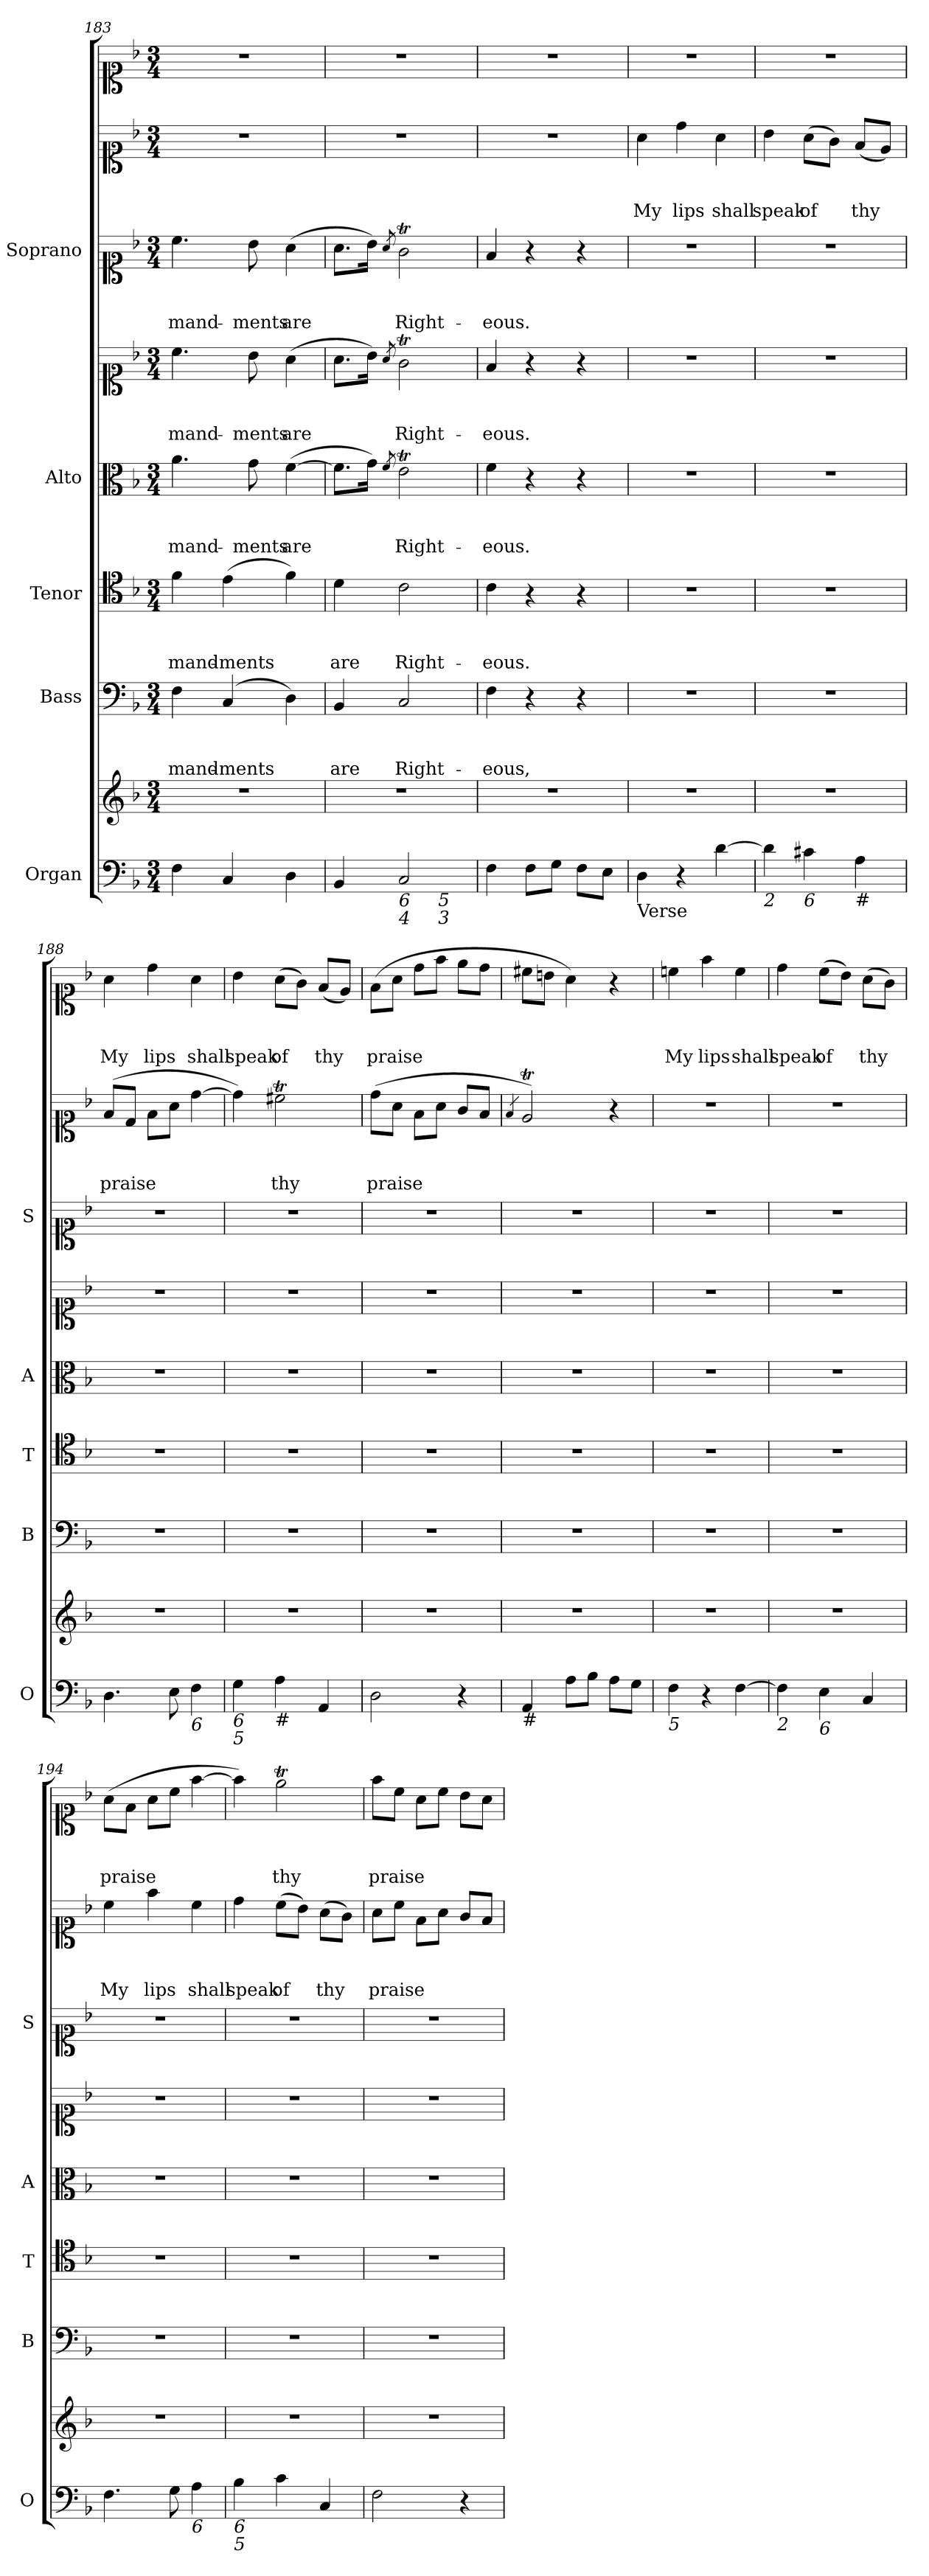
**kern	**kern	**kern	**text	**text	**text	**kern	**text	**text	**text	**kern	**text	**text	**text	**kern	**text	**text	**text	**kern	**text	**text	**text	**kern	**text	**text	**text	**kern	**text	**text	**text
*part8	*part8	*part7	*part7	*part7	*part7	*part6	*part6	*part6	*part6	*part5	*part5	*part5	*part5	*part4	*part4	*part4	*part4	*part3	*part3	*part3	*part3	*part2	*part2	*part2	*part2	*part1	*part1	*part1	*part1
*staff9	*staff8	*staff7	*staff7	*staff7	*staff7	*staff6	*staff6	*staff6	*staff6	*staff5	*staff5	*staff5	*staff5	*staff4	*staff4	*staff4	*staff4	*staff3	*staff3	*staff3	*staff3	*staff2	*staff2	*staff2	*staff2	*staff1	*staff1	*staff1	*staff1
*I"Organ	*	*I"Bass	*	*	*	*I"Tenor	*	*	*	*I"Alto	*	*	*	*	*	*	*	*I"Soprano	*	*	*	*	*	*	*	*	*	*	*
*I'O	*	*I'B	*	*	*	*I'T	*	*	*	*I'A	*	*	*	*	*	*	*	*I'S	*	*	*	*	*	*	*	*	*	*	*
*clefF4	*clefG2	*clefF4	*	*	*	*clefC4	*	*	*	*clefC3	*	*	*	*clefC1	*	*	*	*clefC1	*	*	*	*clefC1	*	*	*	*clefC1	*	*	*
*k[b-]	*k[b-]	*k[b-]	*	*	*	*k[b-]	*	*	*	*k[b-]	*	*	*	*k[b-]	*	*	*	*k[b-]	*	*	*	*k[b-]	*	*	*	*k[b-]	*	*	*
*d:	*d:	*d:	*	*	*	*d:	*	*	*	*d:	*	*	*	*d:	*	*	*	*d:	*	*	*	*d:	*	*	*	*d:	*	*	*
*M3/4	*M3/4	*M3/4	*	*	*	*M3/4	*	*	*	*M3/4	*	*	*	*M3/4	*	*	*	*M3/4	*	*	*	*M3/4	*	*	*	*M3/4	*	*	*
=183	=183	=183	=183	=183	=183	=183	=183	=183	=183	=183	=183	=183	=183	=183	=183	=183	=183	=183	=183	=183	=183	=183	=183	=183	=183	=183	=183	=183	=183
!	!	!	!	!	!LO:LY:b	!	!	!	!LO:LY:b	!	!	!	!LO:LY:b	!	!	!	!LO:LY:b	!	!	!	!LO:LY:b	!	!	!	!	!	!	!	!
4F\	2.r	4F\	.	.	-mand-	4f\	.	.	-mand-	4.a\	.	.	-mand-	4.cc\	.	.	-mand-	4.cc\	.	.	-mand-	2.r	.	.	.	2.r	.	.	.
!	!	!	!	!	!LO:LY:b	!	!	!	!LO:LY:b	!	!	!	!	!	!	!	!	!	!	!	!	!	!	!	!	!	!	!	!
4C/	.	(4C/	.	.	-ments	(>4e\	.	.	-ments	.	.	.	.	.	.	.	.	.	.	.	.	.	.	.	.	.	.	.	.
!	!	!	!	!	!	!	!	!	!	!	!	!	!LO:LY:b	!	!	!	!LO:LY:b	!	!	!	!LO:LY:b	!	!	!	!	!	!	!	!
.	.	.	.	.	.	.	.	.	.	8g\	.	.	-ments	8b-\	.	.	-ments	8b-\	.	.	-ments	.	.	.	.	.	.	.	.
!	!	!	!	!	!	!	!	!	!	!	!	!	!LO:LY:b	!	!	!	!LO:LY:b	!	!	!	!LO:LY:b	!	!	!	!	!	!	!	!
4D\	.	4D\)	.	.	.	4f\)	.	.	.	(>[4f\	.	.	are	(>4a\	.	.	are	(>4a\	.	.	are	.	.	.	.	.	.	.	.
=184	=184	=184	=184	=184	=184	=184	=184	=184	=184	=184	=184	=184	=184	=184	=184	=184	=184	=184	=184	=184	=184	=184	=184	=184	=184	=184	=184	=184	=184
!LO:TX:b:i:t=7	!	!	!	!	!	!	!	!	!	!	!	!	!	!	!	!	!	!	!	!	!	!	!	!	!	!	!	!	!
!	!	!	!	!	!LO:LY:b	!	!	!	!LO:LY:b	!	!	!	!	!	!	!	!	!	!	!	!	!	!	!	!	!	!	!	!
*^	*	*	*	*	*	*	*	*	*	*	*	*	*	*	*	*	*	*	*	*	*	*	*	*	*	*	*	*	*
4BB-/	2ryy	2.r	4BB-/	.	.	are	4d\	.	.	are	8.f\L]	.	.	.	8.a\L	.	.	.	8.a\L	.	.	.	2.r	.	.	.	2.r	.	.	.
.	.	.	.	.	.	.	.	.	.	.	16g\Jk)	.	.	.	16b-\Jk)	.	.	.	16b-\Jk)	.	.	.	.	.	.	.	.	.	.	.
.	.	.	.	.	.	.	.	.	.	.	8qf/	.	.	.	8qa/	.	.	.	8qa/	.	.	.	.	.	.	.	.	.	.	.
!LO:TX:b:i:t=6	!	!	!	!	!	!	!	!	!	!	!	!	!	!	!	!	!	!	!	!	!	!	!	!	!	!	!	!	!	!
!LO:TX:b:i:t=4	!	!	!	!	!	!	!	!	!	!	!	!	!	!	!	!	!	!	!	!	!	!	!	!	!	!	!	!	!	!
!	!	!	!	!	!	!LO:LY:b	!	!	!	!LO:LY:b	!	!	!	!LO:LY:b	!	!	!	!LO:LY:b	!	!	!	!LO:LY:b	!	!	!	!	!	!	!	!
2C/	.	.	2C/	.	.	Right-	2c\	.	.	Right-	2et\	.	.	Right-	2gT\	.	.	Right-	2gT\	.	.	Right-	.	.	.	.	.	.	.	.
!	!LO:TX:b:i:t=5	!	!	!	!	!	!	!	!	!	!	!	!	!	!	!	!	!	!	!	!	!	!	!	!	!	!	!	!	!
!	!LO:TX:b:i:t=3	!	!	!	!	!	!	!	!	!	!	!	!	!	!	!	!	!	!	!	!	!	!	!	!	!	!	!	!	!
.	4ryy	.	.	.	.	.	.	.	.	.	.	.	.	.	.	.	.	.	.	.	.	.	.	.	.	.	.	.	.	.
=185	=185	=185	=185	=185	=185	=185	=185	=185	=185	=185	=185	=185	=185	=185	=185	=185	=185	=185	=185	=185	=185	=185	=185	=185	=185	=185	=185	=185	=185	=185
!	!	!	!	!	!	!LO:LY:b	!	!	!	!LO:LY:b	!	!	!	!LO:LY:b	!	!	!	!LO:LY:b	!	!	!	!LO:LY:b	!	!	!	!	!	!	!	!
*v	*v	*	*	*	*	*	*	*	*	*	*	*	*	*	*	*	*	*	*	*	*	*	*	*	*	*	*	*	*	*
4F\	2.r	4F\	.	.	-eous,	4c\	.	.	-eous.	4f\	.	.	-eous.	4f/	.	.	-eous.	4f/	.	.	-eous.	2.r	.	.	.	2.r	.	.	.
8F\L	.	4r	.	.	.	4r	.	.	.	4r	.	.	.	4r	.	.	.	4r	.	.	.	.	.	.	.	.	.	.	.
8G\J	.	.	.	.	.	.	.	.	.	.	.	.	.	.	.	.	.	.	.	.	.	.	.	.	.	.	.	.	.
8F\L	.	4r	.	.	.	4r	.	.	.	4r	.	.	.	4r	.	.	.	4r	.	.	.	.	.	.	.	.	.	.	.
8E\J	.	.	.	.	.	.	.	.	.	.	.	.	.	.	.	.	.	.	.	.	.	.	.	.	.	.	.	.	.
=186	=186	=186	=186	=186	=186	=186	=186	=186	=186	=186	=186	=186	=186	=186	=186	=186	=186	=186	=186	=186	=186	=186	=186	=186	=186	=186	=186	=186	=186
!LO:TX:b:t=Verse	!	!	!	!	!	!	!	!	!	!	!	!	!	!	!	!	!	!	!	!	!	!	!	!	!	!	!	!	!
!	!	!	!	!	!	!	!	!	!	!	!	!	!	!	!	!	!	!	!	!	!	!	!	!	!LO:LY:b	!	!	!	!
4D\	2.r	2.r	.	.	.	2.r	.	.	.	2.r	.	.	.	2.r	.	.	.	2.r	.	.	.	4a\	.	.	My	2.r	.	.	.
!	!	!	!	!	!	!	!	!	!	!	!	!	!	!	!	!	!	!	!	!	!	!	!	!	!LO:LY:b	!	!	!	!
4r	.	.	.	.	.	.	.	.	.	.	.	.	.	.	.	.	.	.	.	.	.	4dd\	.	.	lips	.	.	.	.
!	!	!	!	!	!	!	!	!	!	!	!	!	!	!	!	!	!	!	!	!	!	!	!	!	!LO:LY:b	!	!	!	!
[4d\	.	.	.	.	.	.	.	.	.	.	.	.	.	.	.	.	.	.	.	.	.	4a\	.	.	shall	.	.	.	.
=187	=187	=187	=187	=187	=187	=187	=187	=187	=187	=187	=187	=187	=187	=187	=187	=187	=187	=187	=187	=187	=187	=187	=187	=187	=187	=187	=187	=187	=187
!LO:TX:b:i:t=2	!	!	!	!	!	!	!	!	!	!	!	!	!	!	!	!	!	!	!	!	!	!	!	!	!	!	!	!	!
!	!	!	!	!	!	!	!	!	!	!	!	!	!	!	!	!	!	!	!	!	!	!	!	!	!LO:LY:b	!	!	!	!
4d\]	2.r	2.r	.	.	.	2.r	.	.	.	2.r	.	.	.	2.r	.	.	.	2.r	.	.	.	4b-\	.	.	speak	2.r	.	.	.
!LO:TX:b:i:t=6	!	!	!	!	!	!	!	!	!	!	!	!	!	!	!	!	!	!	!	!	!	!	!	!	!	!	!	!	!
!	!	!	!	!	!	!	!	!	!	!	!	!	!	!	!	!	!	!	!	!	!	!	!	!	!LO:LY:b	!	!	!	!
4c#X\	.	.	.	.	.	.	.	.	.	.	.	.	.	.	.	.	.	.	.	.	.	(>8a\L	.	.	of	.	.	.	.
.	.	.	.	.	.	.	.	.	.	.	.	.	.	.	.	.	.	.	.	.	.	8g\J)	.	.	.	.	.	.	.
!LO:TX:b:t=#	!	!	!	!	!	!	!	!	!	!	!	!	!	!	!	!	!	!	!	!	!	!	!	!	!	!	!	!	!
!	!	!	!	!	!	!	!	!	!	!	!	!	!	!	!	!	!	!	!	!	!	!	!	!	!LO:LY:b	!	!	!	!
4A\	.	.	.	.	.	.	.	.	.	.	.	.	.	.	.	.	.	.	.	.	.	(<8f/L	.	.	thy	.	.	.	.
.	.	.	.	.	.	.	.	.	.	.	.	.	.	.	.	.	.	.	.	.	.	8e/J)	.	.	.	.	.	.	.
=188	=188	=188	=188	=188	=188	=188	=188	=188	=188	=188	=188	=188	=188	=188	=188	=188	=188	=188	=188	=188	=188	=188	=188	=188	=188	=188	=188	=188	=188
!	!	!	!	!	!	!	!	!	!	!	!	!	!	!	!	!	!	!	!	!	!	!	!	!	!LO:LY:b	!	!	!	!LO:LY:b
4.D\	2.r	2.r	.	.	.	2.r	.	.	.	2.r	.	.	.	2.r	.	.	.	2.r	.	.	.	(>8f/L	.	.	praise	4a\	.	.	My
.	.	.	.	.	.	.	.	.	.	.	.	.	.	.	.	.	.	.	.	.	.	8d/J	.	.	.	.	.	.	.
!	!	!	!	!	!	!	!	!	!	!	!	!	!	!	!	!	!	!	!	!	!	!	!	!	!	!	!	!	!LO:LY:b
.	.	.	.	.	.	.	.	.	.	.	.	.	.	.	.	.	.	.	.	.	.	8f\L	.	.	.	4dd\	.	.	lips
8E\	.	.	.	.	.	.	.	.	.	.	.	.	.	.	.	.	.	.	.	.	.	8a\J	.	.	.	.	.	.	.
!LO:TX:b:i:t=6	!	!	!	!	!	!	!	!	!	!	!	!	!	!	!	!	!	!	!	!	!	!	!	!	!	!	!	!	!
!	!	!	!	!	!	!	!	!	!	!	!	!	!	!	!	!	!	!	!	!	!	!	!	!	!	!	!	!	!LO:LY:b
4F\	.	.	.	.	.	.	.	.	.	.	.	.	.	.	.	.	.	.	.	.	.	[4dd\	.	.	.	4a\	.	.	shall
=189	=189	=189	=189	=189	=189	=189	=189	=189	=189	=189	=189	=189	=189	=189	=189	=189	=189	=189	=189	=189	=189	=189	=189	=189	=189	=189	=189	=189	=189
!LO:TX:b:i:t=6	!	!	!	!	!	!	!	!	!	!	!	!	!	!	!	!	!	!	!	!	!	!	!	!	!	!	!	!	!
!LO:TX:b:i:t=5	!	!	!	!	!	!	!	!	!	!	!	!	!	!	!	!	!	!	!	!	!	!	!	!	!	!	!	!	!
!	!	!	!	!	!	!	!	!	!	!	!	!	!	!	!	!	!	!	!	!	!	!	!	!	!	!	!	!	!LO:LY:b
4G\	2.r	2.r	.	.	.	2.r	.	.	.	2.r	.	.	.	2.r	.	.	.	2.r	.	.	.	4dd\])	.	.	.	4b-\	.	.	speak
!LO:TX:b:t=#	!	!	!	!	!	!	!	!	!	!	!	!	!	!	!	!	!	!	!	!	!	!	!	!	!	!	!	!	!
!	!	!	!	!	!	!	!	!	!	!	!	!	!	!	!	!	!	!	!	!	!	!	!	!	!LO:LY:b	!	!	!	!LO:LY:b
4A\	.	.	.	.	.	.	.	.	.	.	.	.	.	.	.	.	.	.	.	.	.	2cc#Xt\	.	.	thy	(>8a\L	.	.	of
.	.	.	.	.	.	.	.	.	.	.	.	.	.	.	.	.	.	.	.	.	.	.	.	.	.	8g\J)	.	.	.
!	!	!	!	!	!	!	!	!	!	!	!	!	!	!	!	!	!	!	!	!	!	!	!	!	!	!	!	!	!LO:LY:b
4AA/	.	.	.	.	.	.	.	.	.	.	.	.	.	.	.	.	.	.	.	.	.	.	.	.	.	(<8f/L	.	.	thy
.	.	.	.	.	.	.	.	.	.	.	.	.	.	.	.	.	.	.	.	.	.	.	.	.	.	8e/J)	.	.	.
!!LO:LB:g=z
=190	=190	=190	=190	=190	=190	=190	=190	=190	=190	=190	=190	=190	=190	=190	=190	=190	=190	=190	=190	=190	=190	=190	=190	=190	=190	=190	=190	=190	=190
!	!	!	!	!	!	!	!	!	!	!	!	!	!	!	!	!	!	!	!	!	!	!	!	!	!LO:LY:b	!	!	!	!LO:LY:b
2D\	2.r	2.r	.	.	.	2.r	.	.	.	2.r	.	.	.	2.r	.	.	.	2.r	.	.	.	(>8dd\L	.	.	praise	(>8f\L	.	.	praise
.	.	.	.	.	.	.	.	.	.	.	.	.	.	.	.	.	.	.	.	.	.	8a\J	.	.	.	8a\J	.	.	.
.	.	.	.	.	.	.	.	.	.	.	.	.	.	.	.	.	.	.	.	.	.	8f\L	.	.	.	8dd\L	.	.	.
.	.	.	.	.	.	.	.	.	.	.	.	.	.	.	.	.	.	.	.	.	.	8a\J	.	.	.	8ff\J	.	.	.
4r	.	.	.	.	.	.	.	.	.	.	.	.	.	.	.	.	.	.	.	.	.	8g/L	.	.	.	8ee\L	.	.	.
.	.	.	.	.	.	.	.	.	.	.	.	.	.	.	.	.	.	.	.	.	.	8f/J	.	.	.	8dd\J	.	.	.
=191	=191	=191	=191	=191	=191	=191	=191	=191	=191	=191	=191	=191	=191	=191	=191	=191	=191	=191	=191	=191	=191	=191	=191	=191	=191	=191	=191	=191	=191
.	.	.	.	.	.	.	.	.	.	.	.	.	.	.	.	.	.	.	.	.	.	4qf/	.	.	.	.	.	.	.
!LO:TX:b:t=#	!	!	!	!	!	!	!	!	!	!	!	!	!	!	!	!	!	!	!	!	!	!	!	!	!	!	!	!	!
4AA/	2.r	2.r	.	.	.	2.r	.	.	.	2.r	.	.	.	2.r	.	.	.	2.r	.	.	.	2et/)	.	.	.	8cc#X\L	.	.	.
.	.	.	.	.	.	.	.	.	.	.	.	.	.	.	.	.	.	.	.	.	.	.	.	.	.	8bn\J	.	.	.
8A\L	.	.	.	.	.	.	.	.	.	.	.	.	.	.	.	.	.	.	.	.	.	.	.	.	.	4a\)	.	.	.
8B-\J	.	.	.	.	.	.	.	.	.	.	.	.	.	.	.	.	.	.	.	.	.	.	.	.	.	.	.	.	.
8A\L	.	.	.	.	.	.	.	.	.	.	.	.	.	.	.	.	.	.	.	.	.	4r	.	.	.	4r	.	.	.
8G\J	.	.	.	.	.	.	.	.	.	.	.	.	.	.	.	.	.	.	.	.	.	.	.	.	.	.	.	.	.
=192	=192	=192	=192	=192	=192	=192	=192	=192	=192	=192	=192	=192	=192	=192	=192	=192	=192	=192	=192	=192	=192	=192	=192	=192	=192	=192	=192	=192	=192
!LO:TX:b:i:t=5	!	!	!	!	!	!	!	!	!	!	!	!	!	!	!	!	!	!	!	!	!	!	!	!	!	!	!	!	!
!	!	!	!	!	!	!	!	!	!	!	!	!	!	!	!	!	!	!	!	!	!	!	!	!	!	!	!	!	!LO:LY:b
4F\	2.r	2.r	.	.	.	2.r	.	.	.	2.r	.	.	.	2.r	.	.	.	2.r	.	.	.	2.r	.	.	.	4ccn\	.	.	My
!	!	!	!	!	!	!	!	!	!	!	!	!	!	!	!	!	!	!	!	!	!	!	!	!	!	!	!	!	!LO:LY:b
4r	.	.	.	.	.	.	.	.	.	.	.	.	.	.	.	.	.	.	.	.	.	.	.	.	.	4ff\	.	.	lips
!	!	!	!	!	!	!	!	!	!	!	!	!	!	!	!	!	!	!	!	!	!	!	!	!	!	!	!	!	!LO:LY:b
[4F\	.	.	.	.	.	.	.	.	.	.	.	.	.	.	.	.	.	.	.	.	.	.	.	.	.	4cc\	.	.	shall
=193	=193	=193	=193	=193	=193	=193	=193	=193	=193	=193	=193	=193	=193	=193	=193	=193	=193	=193	=193	=193	=193	=193	=193	=193	=193	=193	=193	=193	=193
!LO:TX:b:i:t=2	!	!	!	!	!	!	!	!	!	!	!	!	!	!	!	!	!	!	!	!	!	!	!	!	!	!	!	!	!
!	!	!	!	!	!	!	!	!	!	!	!	!	!	!	!	!	!	!	!	!	!	!	!	!	!	!	!	!	!LO:LY:b
4F\]	2.r	2.r	.	.	.	2.r	.	.	.	2.r	.	.	.	2.r	.	.	.	2.r	.	.	.	2.r	.	.	.	4dd\	.	.	speak
!LO:TX:b:i:t=6	!	!	!	!	!	!	!	!	!	!	!	!	!	!	!	!	!	!	!	!	!	!	!	!	!	!	!	!	!
!	!	!	!	!	!	!	!	!	!	!	!	!	!	!	!	!	!	!	!	!	!	!	!	!	!	!	!	!	!LO:LY:b
4E\	.	.	.	.	.	.	.	.	.	.	.	.	.	.	.	.	.	.	.	.	.	.	.	.	.	(>8cc\L	.	.	of
.	.	.	.	.	.	.	.	.	.	.	.	.	.	.	.	.	.	.	.	.	.	.	.	.	.	8b-\J)	.	.	.
!	!	!	!	!	!	!	!	!	!	!	!	!	!	!	!	!	!	!	!	!	!	!	!	!	!	!	!	!	!LO:LY:b
4C/	.	.	.	.	.	.	.	.	.	.	.	.	.	.	.	.	.	.	.	.	.	.	.	.	.	(>8a\L	.	.	thy
.	.	.	.	.	.	.	.	.	.	.	.	.	.	.	.	.	.	.	.	.	.	.	.	.	.	8g\J)	.	.	.
=194	=194	=194	=194	=194	=194	=194	=194	=194	=194	=194	=194	=194	=194	=194	=194	=194	=194	=194	=194	=194	=194	=194	=194	=194	=194	=194	=194	=194	=194
!	!	!	!	!	!	!	!	!	!	!	!	!	!	!	!	!	!	!	!	!	!	!	!	!	!LO:LY:b	!	!	!	!LO:LY:b
4.F\	2.r	2.r	.	.	.	2.r	.	.	.	2.r	.	.	.	2.r	.	.	.	2.r	.	.	.	4cc\	.	.	My	(>8a\L	.	.	praise
.	.	.	.	.	.	.	.	.	.	.	.	.	.	.	.	.	.	.	.	.	.	.	.	.	.	8f\J	.	.	.
!	!	!	!	!	!	!	!	!	!	!	!	!	!	!	!	!	!	!	!	!	!	!	!	!	!LO:LY:b	!	!	!	!
.	.	.	.	.	.	.	.	.	.	.	.	.	.	.	.	.	.	.	.	.	.	4ff\	.	.	lips	8a\L	.	.	.
8G\	.	.	.	.	.	.	.	.	.	.	.	.	.	.	.	.	.	.	.	.	.	.	.	.	.	8cc\J	.	.	.
!LO:TX:b:i:t=6	!	!	!	!	!	!	!	!	!	!	!	!	!	!	!	!	!	!	!	!	!	!	!	!	!	!	!	!	!
!	!	!	!	!	!	!	!	!	!	!	!	!	!	!	!	!	!	!	!	!	!	!	!	!	!LO:LY:b	!	!	!	!
4A\	.	.	.	.	.	.	.	.	.	.	.	.	.	.	.	.	.	.	.	.	.	4cc\	.	.	shall	[4ff\	.	.	.
=195	=195	=195	=195	=195	=195	=195	=195	=195	=195	=195	=195	=195	=195	=195	=195	=195	=195	=195	=195	=195	=195	=195	=195	=195	=195	=195	=195	=195	=195
!LO:TX:b:i:t=6	!	!	!	!	!	!	!	!	!	!	!	!	!	!	!	!	!	!	!	!	!	!	!	!	!	!	!	!	!
!LO:TX:b:i:t=5	!	!	!	!	!	!	!	!	!	!	!	!	!	!	!	!	!	!	!	!	!	!	!	!	!	!	!	!	!
!	!	!	!	!	!	!	!	!	!	!	!	!	!	!	!	!	!	!	!	!	!	!	!	!	!LO:LY:b	!	!	!	!
4B-\	2.r	2.r	.	.	.	2.r	.	.	.	2.r	.	.	.	2.r	.	.	.	2.r	.	.	.	4dd\	.	.	speak	4ff\])	.	.	.
!	!	!	!	!	!	!	!	!	!	!	!	!	!	!	!	!	!	!	!	!	!	!	!	!	!LO:LY:b	!	!	!	!LO:LY:b
4c\	.	.	.	.	.	.	.	.	.	.	.	.	.	.	.	.	.	.	.	.	.	(>8cc\L	.	.	of	2eet\	.	.	thy
.	.	.	.	.	.	.	.	.	.	.	.	.	.	.	.	.	.	.	.	.	.	8b-\J)	.	.	.	.	.	.	.
!	!	!	!	!	!	!	!	!	!	!	!	!	!	!	!	!	!	!	!	!	!	!	!	!	!LO:LY:b	!	!	!	!
4C/	.	.	.	.	.	.	.	.	.	.	.	.	.	.	.	.	.	.	.	.	.	(>8a\L	.	.	thy	.	.	.	.
.	.	.	.	.	.	.	.	.	.	.	.	.	.	.	.	.	.	.	.	.	.	8g\J)	.	.	.	.	.	.	.
=196	=196	=196	=196	=196	=196	=196	=196	=196	=196	=196	=196	=196	=196	=196	=196	=196	=196	=196	=196	=196	=196	=196	=196	=196	=196	=196	=196	=196	=196
!	!	!	!	!	!	!	!	!	!	!	!	!	!	!	!	!	!	!	!	!	!	!	!	!	!LO:LY:b	!	!	!	!LO:LY:b
2F\	2.r	2.r	.	.	.	2.r	.	.	.	2.r	.	.	.	2.r	.	.	.	2.r	.	.	.	8a\L	.	.	praise	8ff\L	.	.	praise
.	.	.	.	.	.	.	.	.	.	.	.	.	.	.	.	.	.	.	.	.	.	8cc\J	.	.	.	8cc\J	.	.	.
.	.	.	.	.	.	.	.	.	.	.	.	.	.	.	.	.	.	.	.	.	.	8f\L	.	.	.	8a\L	.	.	.
.	.	.	.	.	.	.	.	.	.	.	.	.	.	.	.	.	.	.	.	.	.	8a\J	.	.	.	8cc\J	.	.	.
4r	.	.	.	.	.	.	.	.	.	.	.	.	.	.	.	.	.	.	.	.	.	8g/L	.	.	.	8b-\L	.	.	.
.	.	.	.	.	.	.	.	.	.	.	.	.	.	.	.	.	.	.	.	.	.	8f/J	.	.	.	8a\J	.	.	.
=	=	=	=	=	=	=	=	=	=	=	=	=	=	=	=	=	=	=	=	=	=	=	=	=	=	=	=	=	=
*-	*-	*-	*-	*-	*-	*-	*-	*-	*-	*-	*-	*-	*-	*-	*-	*-	*-	*-	*-	*-	*-	*-	*-	*-	*-	*-	*-	*-	*-
